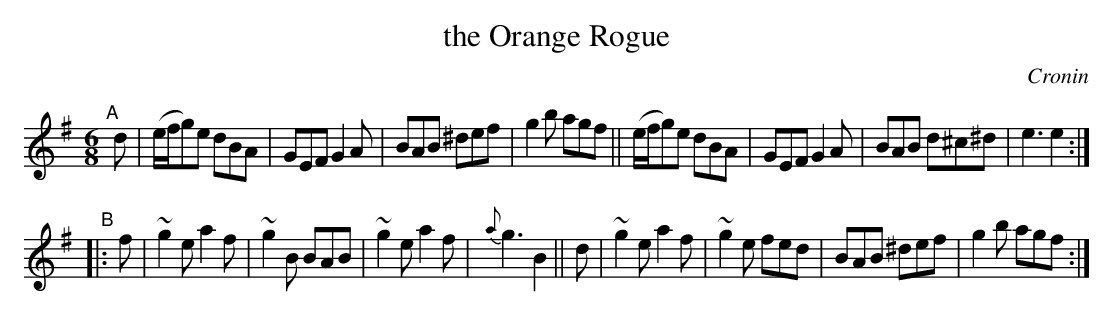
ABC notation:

X:1
T: the Orange Rogue
O: Cronin
M: 6/8
L: 1/8
K: Em
"^A"[|] d \
|  (e/f/g)e dBA | GEF G2A | BAB ^def | g2b agf \
|| (e/f/g)e dBA | GEF G2A | BAB d^c^d | e3 e2 :|
"^B"\
|: f | ~g2e a2f | ~g2B BAB | ~g2e a2f | {a}g3 B2 \
|| d | ~g2e a2f | ~g2e fed | BAB ^def | g2b agf :|
